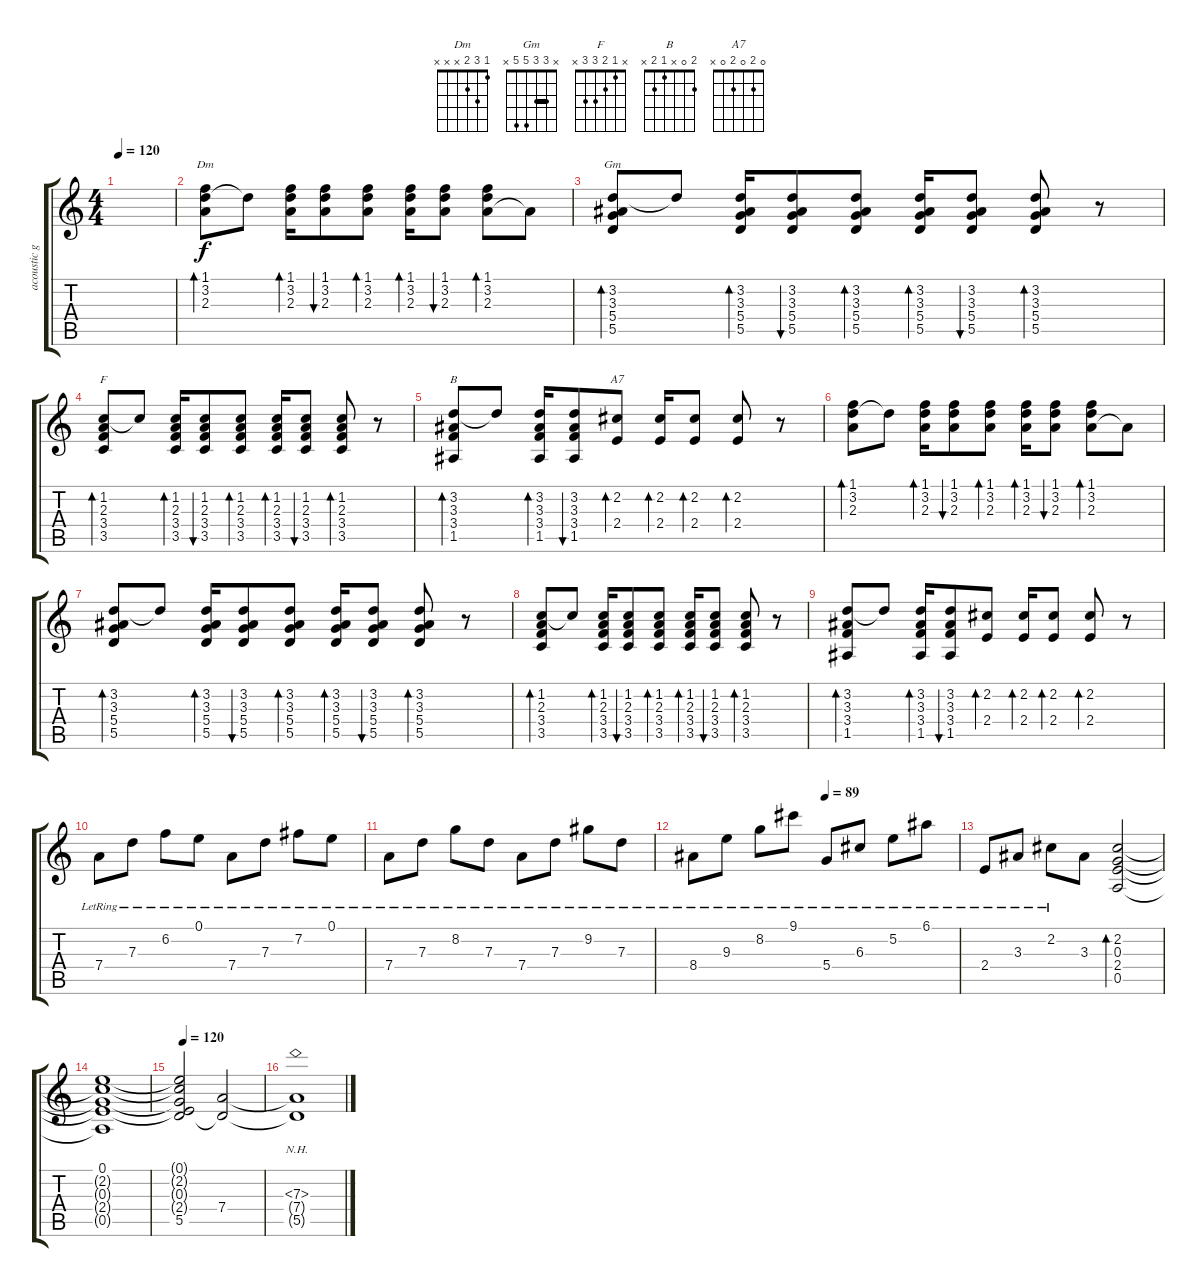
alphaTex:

\track ("acoustic guitar" "acoustic g") {instrument acousticguitarnylon}
\staff {score tabs}
\tuning (E4 B3 G3 D3 A2 E2) {hide}
\chord ("Dm" 1 3 2 x x x)
\chord ("Gm" x 3 3 5 5 x) {barre 3}
\chord ("F" x 1 2 3 3 x)
\chord ("B" 2 0 x 1 2 x)
\chord ("A7" 0 2 0 2 0 x)
\ts (4 4)
\tempo 120
\clef g2
\ks c
|
(1.1 3.2 2.3).8{bd 120 ch "Dm"} 3.2{t}.8 (1.1 3.2 2.3).16{bd 120} (1.1 3.2 2.3).8{bu 120} (1.1 3.2 2.3).8{bd 480} (1.1 3.2 2.3).16{bd 480} (1.1 3.2 2.3).8{bu 480} (1.1 3.2 2.3).8{bd 480} 2.3{t}.8 |
(3.2 3.3 5.4 5.5).8{bd 120 ch "Gm"} 3.2{t}.8 (3.2 3.3 5.4 5.5).16{bd 120} (3.2 3.3 5.4 5.5).8{bu 120} (3.2 3.3 5.4 5.5).8{bd 120} (3.2 3.3 5.4 5.5).16{bd 120} (3.2 3.3 5.4 5.5).8{bu 120} (3.2 3.3 5.4 5.5).8{bd 120} r.8 |
(1.2 2.3 3.4 3.5).8{bd 120 ch "F"} 1.2{t}.8 (1.2 2.3 3.4 3.5).16{bd 120} (1.2 2.3 3.4 3.5).8{bu 120} (1.2 2.3 3.4 3.5).8{bd 120} (1.2 2.3 3.4 3.5).16{bd 120} (1.2 2.3 3.4 3.5).8{bu 120} (1.2 2.3 3.4 3.5).8{bd 120} r.8 |
(3.2 3.3 3.4 1.5).8{bd 120 ch "B"} 3.2{t}.8 (3.2 3.3 3.4 1.5).16{bd 120} (3.2 3.3 3.4 1.5).8{bu 120} (2.2 2.4).8{bd 480 ch "A7"} (2.2 2.4).16{bd 480} (2.2 2.4).8{bd 480} (2.2 2.4).8{bd 480} r.8 |
(1.1 3.2 2.3).8{bd 120} 3.2{t}.8 (1.1 3.2 2.3).16{bd 120} (1.1 3.2 2.3).8{bu 120} (1.1 3.2 2.3).8{bd 480} (1.1 3.2 2.3).16{bd 480} (1.1 3.2 2.3).8{bu 480} (1.1 3.2 2.3).8{bd 480} 2.3{t}.8 |
(3.2 3.3 5.4 5.5).8{bd 120} 3.2{t}.8 (3.2 3.3 5.4 5.5).16{bd 120} (3.2 3.3 5.4 5.5).8{bu 120} (3.2 3.3 5.4 5.5).8{bd 120} (3.2 3.3 5.4 5.5).16{bd 120} (3.2 3.3 5.4 5.5).8{bu 120} (3.2 3.3 5.4 5.5).8{bd 120} r.8 |
(1.2 2.3 3.4 3.5).8{bd 120} 1.2{t}.8 (1.2 2.3 3.4 3.5).16{bd 120} (1.2 2.3 3.4 3.5).8{bu 120} (1.2 2.3 3.4 3.5).8{bd 120} (1.2 2.3 3.4 3.5).16{bd 120} (1.2 2.3 3.4 3.5).8{bu 120} (1.2 2.3 3.4 3.5).8{bd 120} r.8 |
(3.2 3.3 3.4 1.5).8{bd 120} 3.2{t}.8 (3.2 3.3 3.4 1.5).16{bd 120} (3.2 3.3 3.4 1.5).8{bu 120} (2.2 2.4).8{bd 480} (2.2 2.4).16{bd 480} (2.2 2.4).8{bd 480} (2.2 2.4).8{bd 480} r.8 |
7.4{lr}.8 7.3{lr}.8 6.2{lr}.8 0.1{lr}.8 7.4{lr}.8 7.3{lr}.8 7.2{lr}.8 0.1{lr}.8 |
7.4{lr}.8 7.3{lr}.8 8.2{lr}.8 7.3{lr}.8 7.4{lr}.8 7.3{lr}.8 9.2{lr}.8 7.3{lr}.8 |
\tempo (89 0.5)
8.4{lr}.8 9.3{lr}.8 8.2{lr}.8 9.1{lr}.8 5.4{lr}.8 6.3{lr}.8 5.2{lr}.8 6.1{lr}.8 |
2.4{lr}.8 3.3{lr}.8 2.2{lr}.8 3.3.8 (2.2 0.3 2.4 0.5).2{bd 120} |
(0.1 2.2{t} 0.3{t} 2.4{t} 0.5{t}).1 |
\tempo 120
(0.1{t} 2.2{t} 0.3{t} 2.4{t} 5.5).2 (7.4 5.5{t}).2 |
(7.3{nh} 7.4{t} 5.5{t}).1
